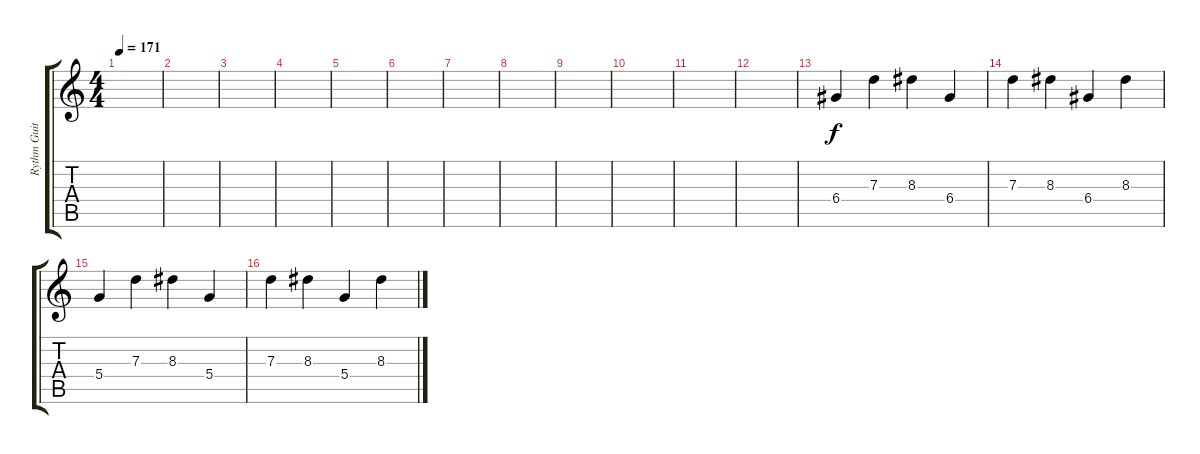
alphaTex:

\track ("Rythm Guitar (Clean)" "Rythm Guit") {instrument electricguitarclean}
\staff {score tabs}
\tuning (E4 B3 G3 D3 A2 D2) {hide}
\ts (4 4)
\tempo 171
\clef g2
\ks c
|
|
|
|
|
|
|
|
|
|
|
|
6.4.4 7.3.4 8.3.4 6.4.4 |
7.3.4 8.3.4 6.4.4 8.3.4 |
5.4.4 7.3.4 8.3.4 5.4.4 |
7.3.4 8.3.4 5.4.4 8.3.4
